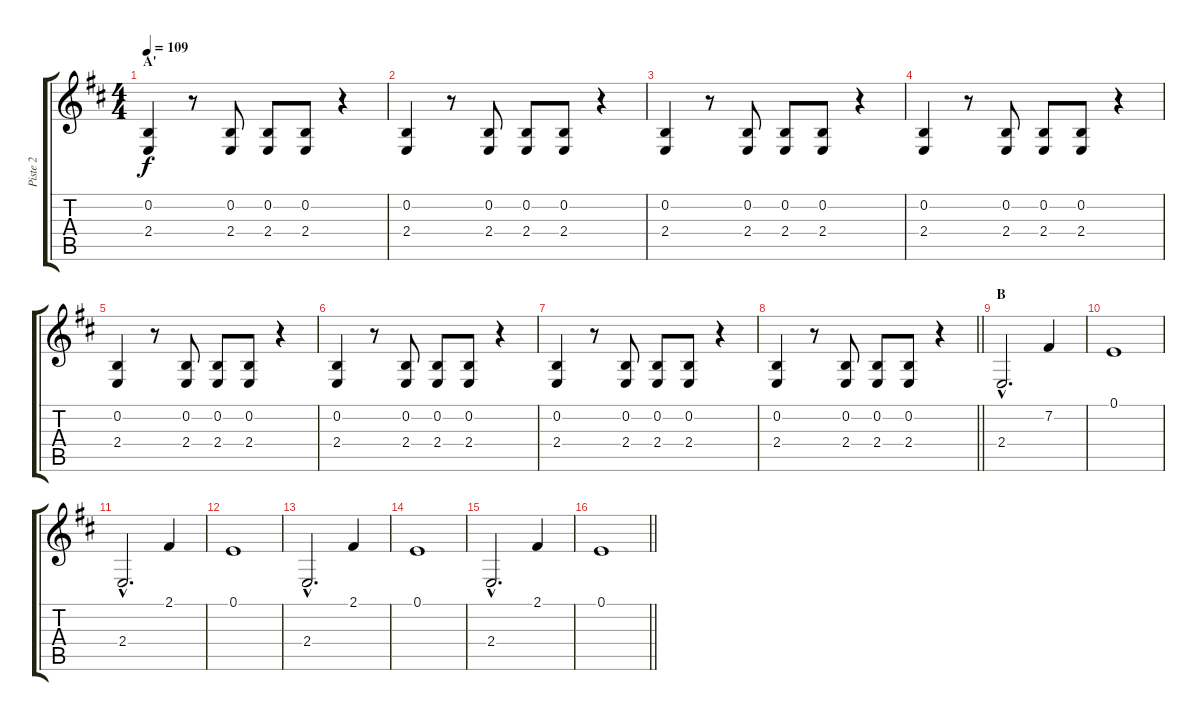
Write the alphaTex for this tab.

\track ("Piste 2" "Piste 2") {instrument brightacousticpiano}
\staff {score tabs}
\tuning (E4 B3 G3 D3 A2 E2) {hide}
\ts (4 4)
\section ("" "A'")
\tempo 109
\clef g2
\ks d
(0.2 2.4).4{dy f} r.8 (0.2 2.4).8 (0.2 2.4).8 (0.2 2.4).8 r.4 |
(0.2 2.4).4 r.8 (0.2 2.4).8 (0.2 2.4).8 (0.2 2.4).8 r.4 |
(0.2 2.4).4 r.8 (0.2 2.4).8 (0.2 2.4).8 (0.2 2.4).8 r.4 |
(0.2 2.4).4 r.8 (0.2 2.4).8 (0.2 2.4).8 (0.2 2.4).8 r.4 |
(0.2 2.4).4 r.8 (0.2 2.4).8 (0.2 2.4).8 (0.2 2.4).8 r.4 |
(0.2 2.4).4 r.8 (0.2 2.4).8 (0.2 2.4).8 (0.2 2.4).8 r.4 |
(0.2 2.4).4 r.8 (0.2 2.4).8 (0.2 2.4).8 (0.2 2.4).8 r.4 |
\barLineRight lightlight
(0.2 2.4).4 r.8 (0.2 2.4).8 (0.2 2.4).8 (0.2 2.4).8 r.4 |
\section ("" "B")
2.4{hac}.2{d} 7.2.4 |
0.1.1 |
2.4{hac}.2{d} 2.1.4 |
0.1.1 |
2.4{hac}.2{d} 2.1.4 |
0.1.1 |
2.4{hac}.2{d} 2.1.4 |
\barLineRight lightlight
0.1.1
